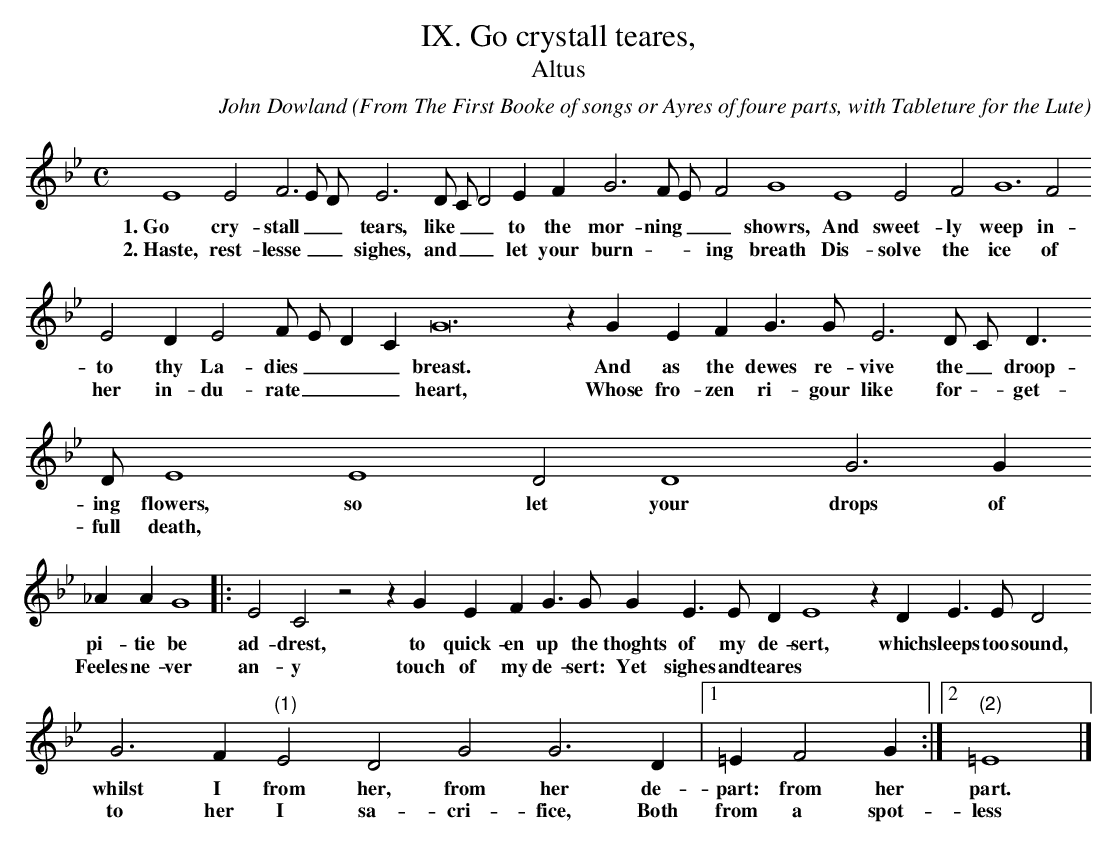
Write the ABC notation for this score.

X:1
T:IX. Go crystall teares,
T: Altus
C: John Dowland
O: From The First Booke of songs or Ayres of foure parts, with Tableture for the Lute
L:1/4
M:C
K:G min
E4 E2 F3 E/ D/ E3 D/ C/ D2 E F G3 F/ E/ F2 G4 E4 E2 F2 G6 F2
w:1.~Go cry- stall _ _ tears, like  _ _ to the mor- ning _ _ showrs, And sweet- ly weep in-
w:2.~Haste, rest- lesse _ _ sighes, and _ _ let your burn - _ ing breath Dis- solve the ice of
   E2 D   E2  F/ E/ D C  G12 z    G   E  F   G >   G   E3   D/ C/  D> D E4 E4 D2 D4 G3 G
w: to thy La- dies _ _ _ breast.  And as the dewes re- vive the _ droop- ing flowers, so let your drops of
w: her in- du- rate _ _ _ heart, Whose fro- zen ri- gour like for - get- full death,
   _A  A   G4 |: E2  C2  z2 z G E      F  G > G G E> E D E4 z D E > E D2
w: pi- tie be ad- drest, to quick- en up the thoghts of my de- sert, which sleeps too sound,
w:  Feeles ne- ver an- y touch of my de- sert: Yet sighes and teares
    G3  F "(1)"E2 D2  G2   G3  D |1  =E   F2   G :|2 "(2)"=E4 |]
w: whilst I from her, from her de- part: from her part.
w: to   her I    sa- cri- fice, Both from a   spot- less _ heart and pa- tient _ eyes, and pa-  eyes.
